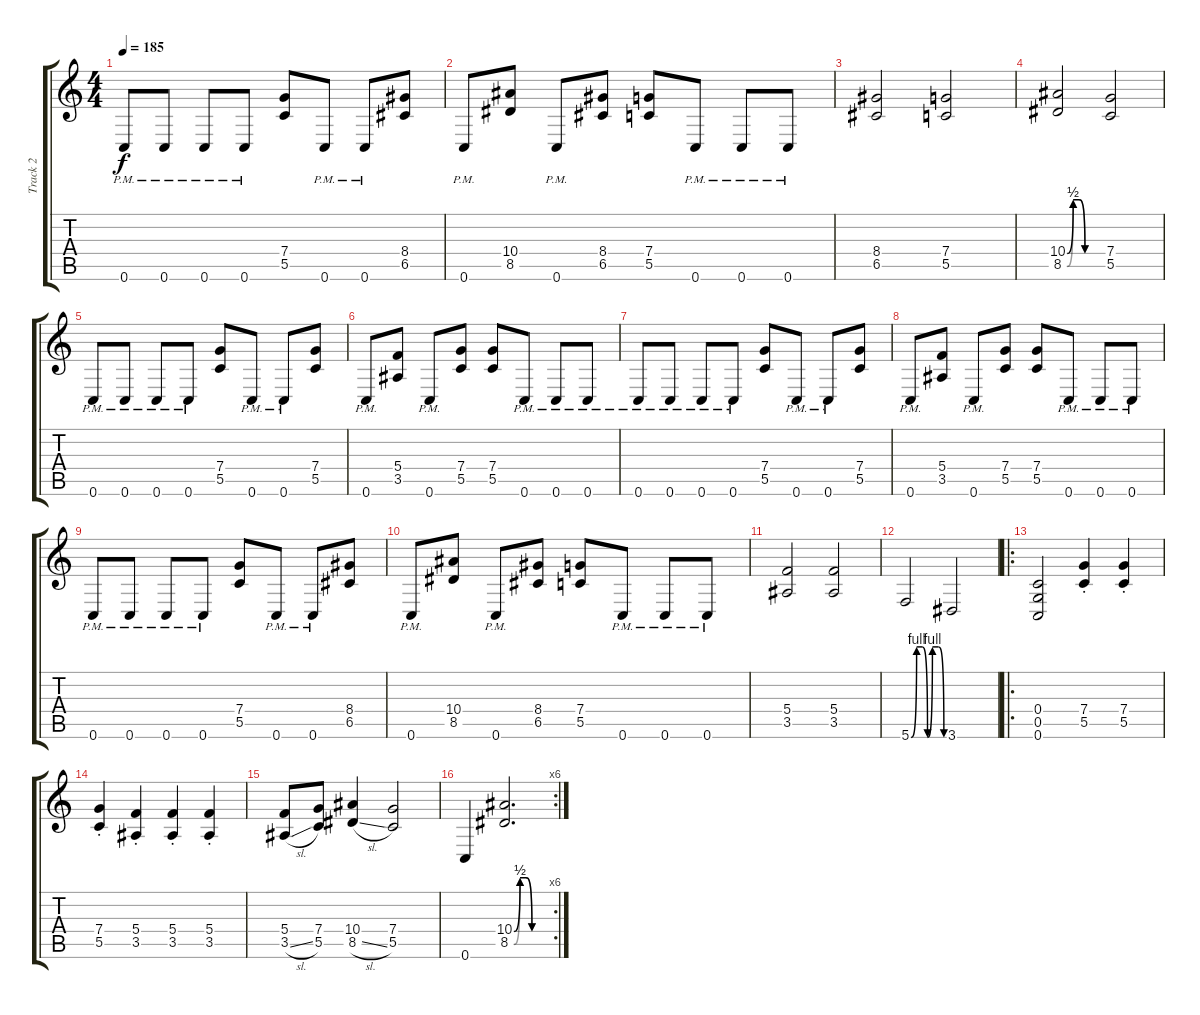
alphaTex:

\track ("Track 2" "Track 2") {instrument distortionguitar}
\staff {score tabs}
\tuning (D4 A3 F3 C3 G2 C2) {hide}
\ts (4 4)
\tempo 185
\clef g2
\ks c
0.6{pm}.8{dy f} 0.6{pm}.8 0.6{pm}.8 0.6{pm}.8 (7.4 5.5).8 0.6{pm}.8 0.6{pm}.8 (8.4 6.5).8 |
0.6{pm}.8 (10.4 8.5).8 0.6{pm}.8 (8.4 6.5).8 (7.4 5.5).8 0.6{pm}.8 0.6{pm}.8 0.6{pm}.8 |
(8.4 6.5).2 (7.4 5.5).2 |
(10.4{be (custom 0 0 10 2 20 2 30 0 60 0)} 8.5{be (custom 0 0 10 2 20 2 30 0 60 0)}).2 (7.4 5.5).2 |
0.6{pm}.8 0.6{pm}.8 0.6{pm}.8 0.6{pm}.8 (7.4 5.5).8 0.6{pm}.8 0.6{pm}.8 (7.4 5.5).8 |
0.6{pm}.8 (5.4 3.5).8 0.6{pm}.8 (7.4 5.5).8 (7.4 5.5).8 0.6{pm}.8 0.6{pm}.8 0.6{pm}.8 |
0.6{pm}.8 0.6{pm}.8 0.6{pm}.8 0.6{pm}.8 (7.4 5.5).8 0.6{pm}.8 0.6{pm}.8 (7.4 5.5).8 |
0.6{pm}.8 (5.4 3.5).8 0.6{pm}.8 (7.4 5.5).8 (7.4 5.5).8 0.6{pm}.8 0.6{pm}.8 0.6{pm}.8 |
0.6{pm}.8 0.6{pm}.8 0.6{pm}.8 0.6{pm}.8 (7.4 5.5).8 0.6{pm}.8 0.6{pm}.8 (8.4 6.5).8 |
0.6{pm}.8 (10.4 8.5).8 0.6{pm}.8 (8.4 6.5).8 (7.4 5.5).8 0.6{pm}.8 0.6{pm}.8 0.6{pm}.8 |
(5.4 3.5).2 (5.4 3.5).2 |
5.6{be (custom 0 0 10 4 20 4 30 0 39 4 50 4 60 0)}.2 3.6.2 |
\ro
(0.4 0.5 0.6).2 (7.4{st} 5.5{st}).4 (7.4{st} 5.5{st}).4 |
(7.4{st} 5.5{st}).4 (5.4{st} 3.5{st}).4 (5.4{st} 3.5{st}).4 (5.4{st} 3.5{st}).4 |
(5.4 3.5{sl}).8 (7.4 5.5).8 (10.4 8.5{sl}).4 (7.4 5.5).2 |
\rc 6
0.6.4 (10.4{be (custom 0 0 10 2 20 2 30 0 60 0)} 8.5{be (custom 0 0 10 2 20 2 30 0 60 0)}).2{d}
